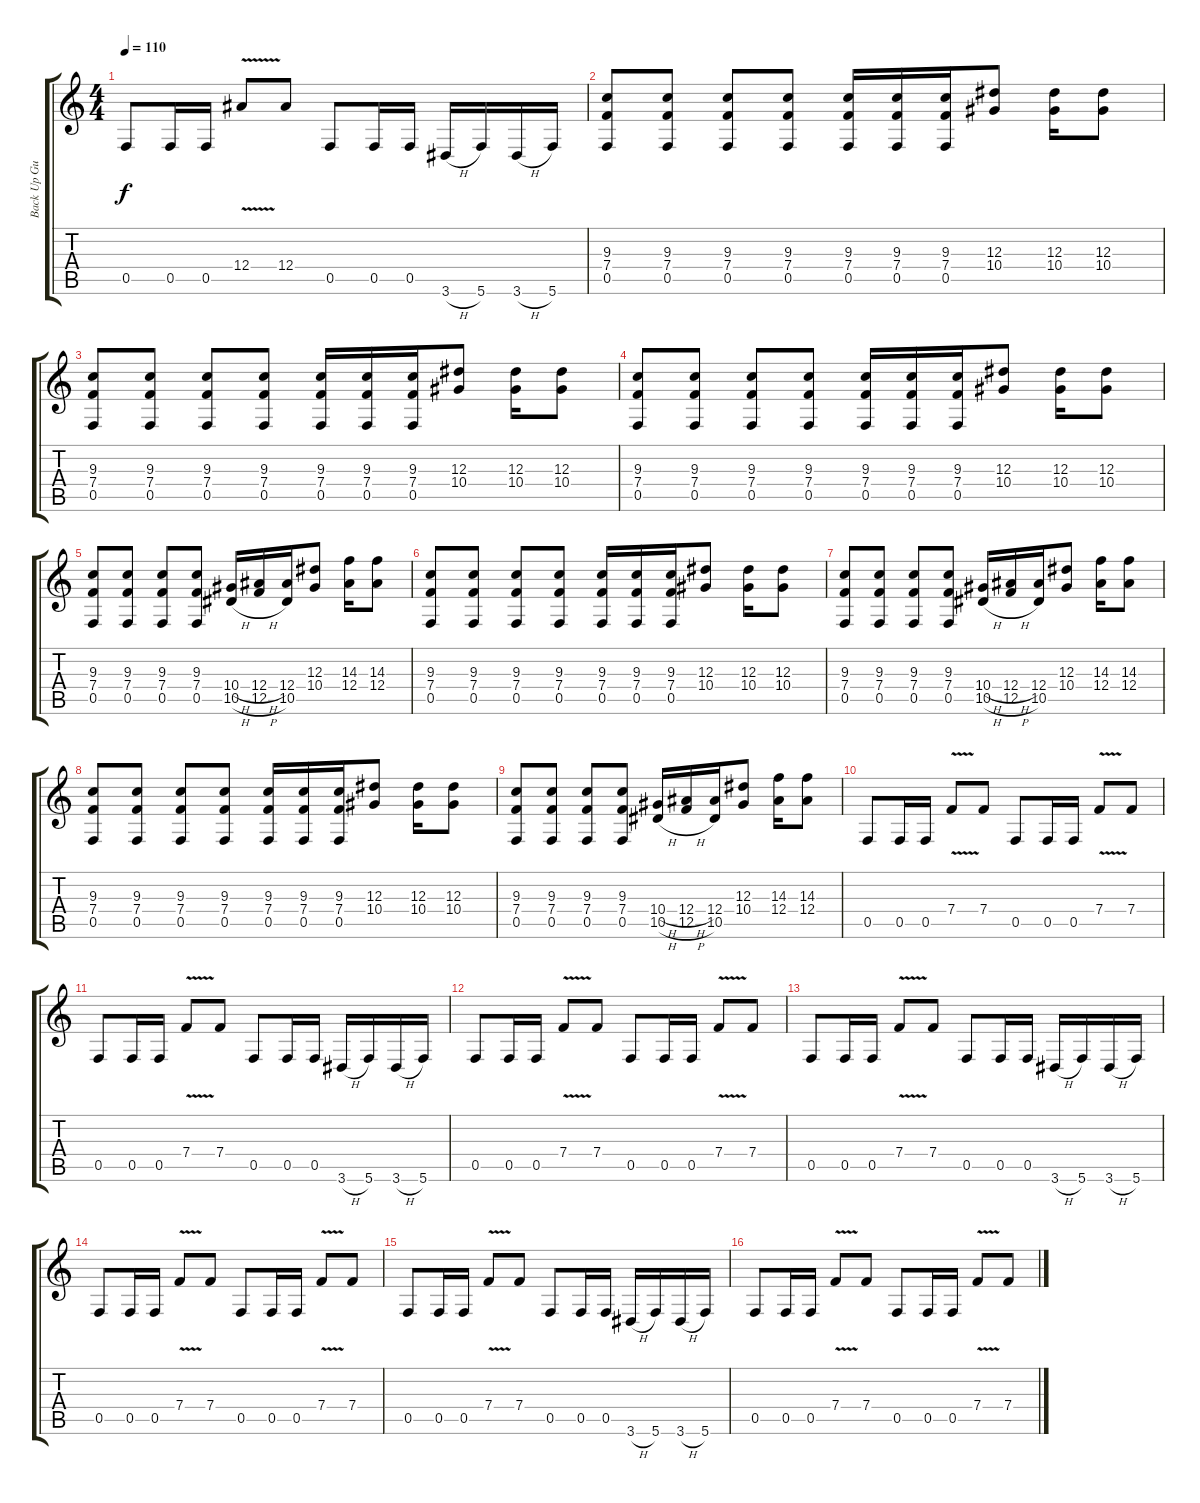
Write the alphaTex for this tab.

\track ("Back Up Guitar" "Back Up Gu") {instrument overdrivenguitar}
\staff {score tabs}
\tuning (C4 G3 Eb3 Bb2 F2 C2) {hide}
\ts (4 4)
\tempo 110
\clef g2
\ks c
0.5.8{dy f} 0.5.16 0.5.16 12.4{v}.8 12.4.8 0.5.8 0.5.16 0.5.16 3.6{h}.16 5.6.16 3.6{h}.16 5.6.16 |
(9.3 7.4 0.5).8 (9.3 7.4 0.5).8 (9.3 7.4 0.5).8 (9.3 7.4 0.5).8 (9.3 7.4 0.5).16 (9.3 7.4 0.5).16 (9.3 7.4 0.5).16 (12.3 10.4).8 (12.3 10.4).16 (12.3 10.4).8 |
(9.3 7.4 0.5).8 (9.3 7.4 0.5).8 (9.3 7.4 0.5).8 (9.3 7.4 0.5).8 (9.3 7.4 0.5).16 (9.3 7.4 0.5).16 (9.3 7.4 0.5).16 (12.3 10.4).8 (12.3 10.4).16 (12.3 10.4).8 |
(9.3 7.4 0.5).8 (9.3 7.4 0.5).8 (9.3 7.4 0.5).8 (9.3 7.4 0.5).8 (9.3 7.4 0.5).16 (9.3 7.4 0.5).16 (9.3 7.4 0.5).16 (12.3 10.4).8 (12.3 10.4).16 (12.3 10.4).8 |
(9.3 7.4 0.5).8 (9.3 7.4 0.5).8 (9.3 7.4 0.5).8 (9.3 7.4 0.5).8 (10.4{h} 10.5{h}).16 (12.4{h} 12.5{h}).16 (12.4 10.5).16 (12.3 10.4).8 (14.3 12.4).16 (14.3 12.4).8 |
(9.3 7.4 0.5).8 (9.3 7.4 0.5).8 (9.3 7.4 0.5).8 (9.3 7.4 0.5).8 (9.3 7.4 0.5).16 (9.3 7.4 0.5).16 (9.3 7.4 0.5).16 (12.3 10.4).8 (12.3 10.4).16 (12.3 10.4).8 |
(9.3 7.4 0.5).8 (9.3 7.4 0.5).8 (9.3 7.4 0.5).8 (9.3 7.4 0.5).8 (10.4{h} 10.5{h}).16 (12.4{h} 12.5{h}).16 (12.4 10.5).16 (12.3 10.4).8 (14.3 12.4).16 (14.3 12.4).8 |
(9.3 7.4 0.5).8 (9.3 7.4 0.5).8 (9.3 7.4 0.5).8 (9.3 7.4 0.5).8 (9.3 7.4 0.5).16 (9.3 7.4 0.5).16 (9.3 7.4 0.5).16 (12.3 10.4).8 (12.3 10.4).16 (12.3 10.4).8 |
(9.3 7.4 0.5).8 (9.3 7.4 0.5).8 (9.3 7.4 0.5).8 (9.3 7.4 0.5).8 (10.4{h} 10.5{h}).16 (12.4{h} 12.5{h}).16 (12.4 10.5).16 (12.3 10.4).8 (14.3 12.4).16 (14.3 12.4).8 |
0.5.8 0.5.16 0.5.16 7.4{v}.8 7.4.8 0.5.8 0.5.16 0.5.16 7.4{v}.8 7.4.8 |
0.5.8 0.5.16 0.5.16 7.4{v}.8 7.4.8 0.5.8 0.5.16 0.5.16 3.6{h}.16 5.6.16 3.6{h}.16 5.6.16 |
0.5.8 0.5.16 0.5.16 7.4{v}.8 7.4.8 0.5.8 0.5.16 0.5.16 7.4{v}.8 7.4.8 |
0.5.8 0.5.16 0.5.16 7.4{v}.8 7.4.8 0.5.8 0.5.16 0.5.16 3.6{h}.16 5.6.16 3.6{h}.16 5.6.16 |
0.5.8 0.5.16 0.5.16 7.4{v}.8 7.4.8 0.5.8 0.5.16 0.5.16 7.4{v}.8 7.4.8 |
0.5.8 0.5.16 0.5.16 7.4{v}.8 7.4.8 0.5.8 0.5.16 0.5.16 3.6{h}.16 5.6.16 3.6{h}.16 5.6.16 |
0.5.8 0.5.16 0.5.16 7.4{v}.8 7.4.8 0.5.8 0.5.16 0.5.16 7.4{v}.8 7.4.8
